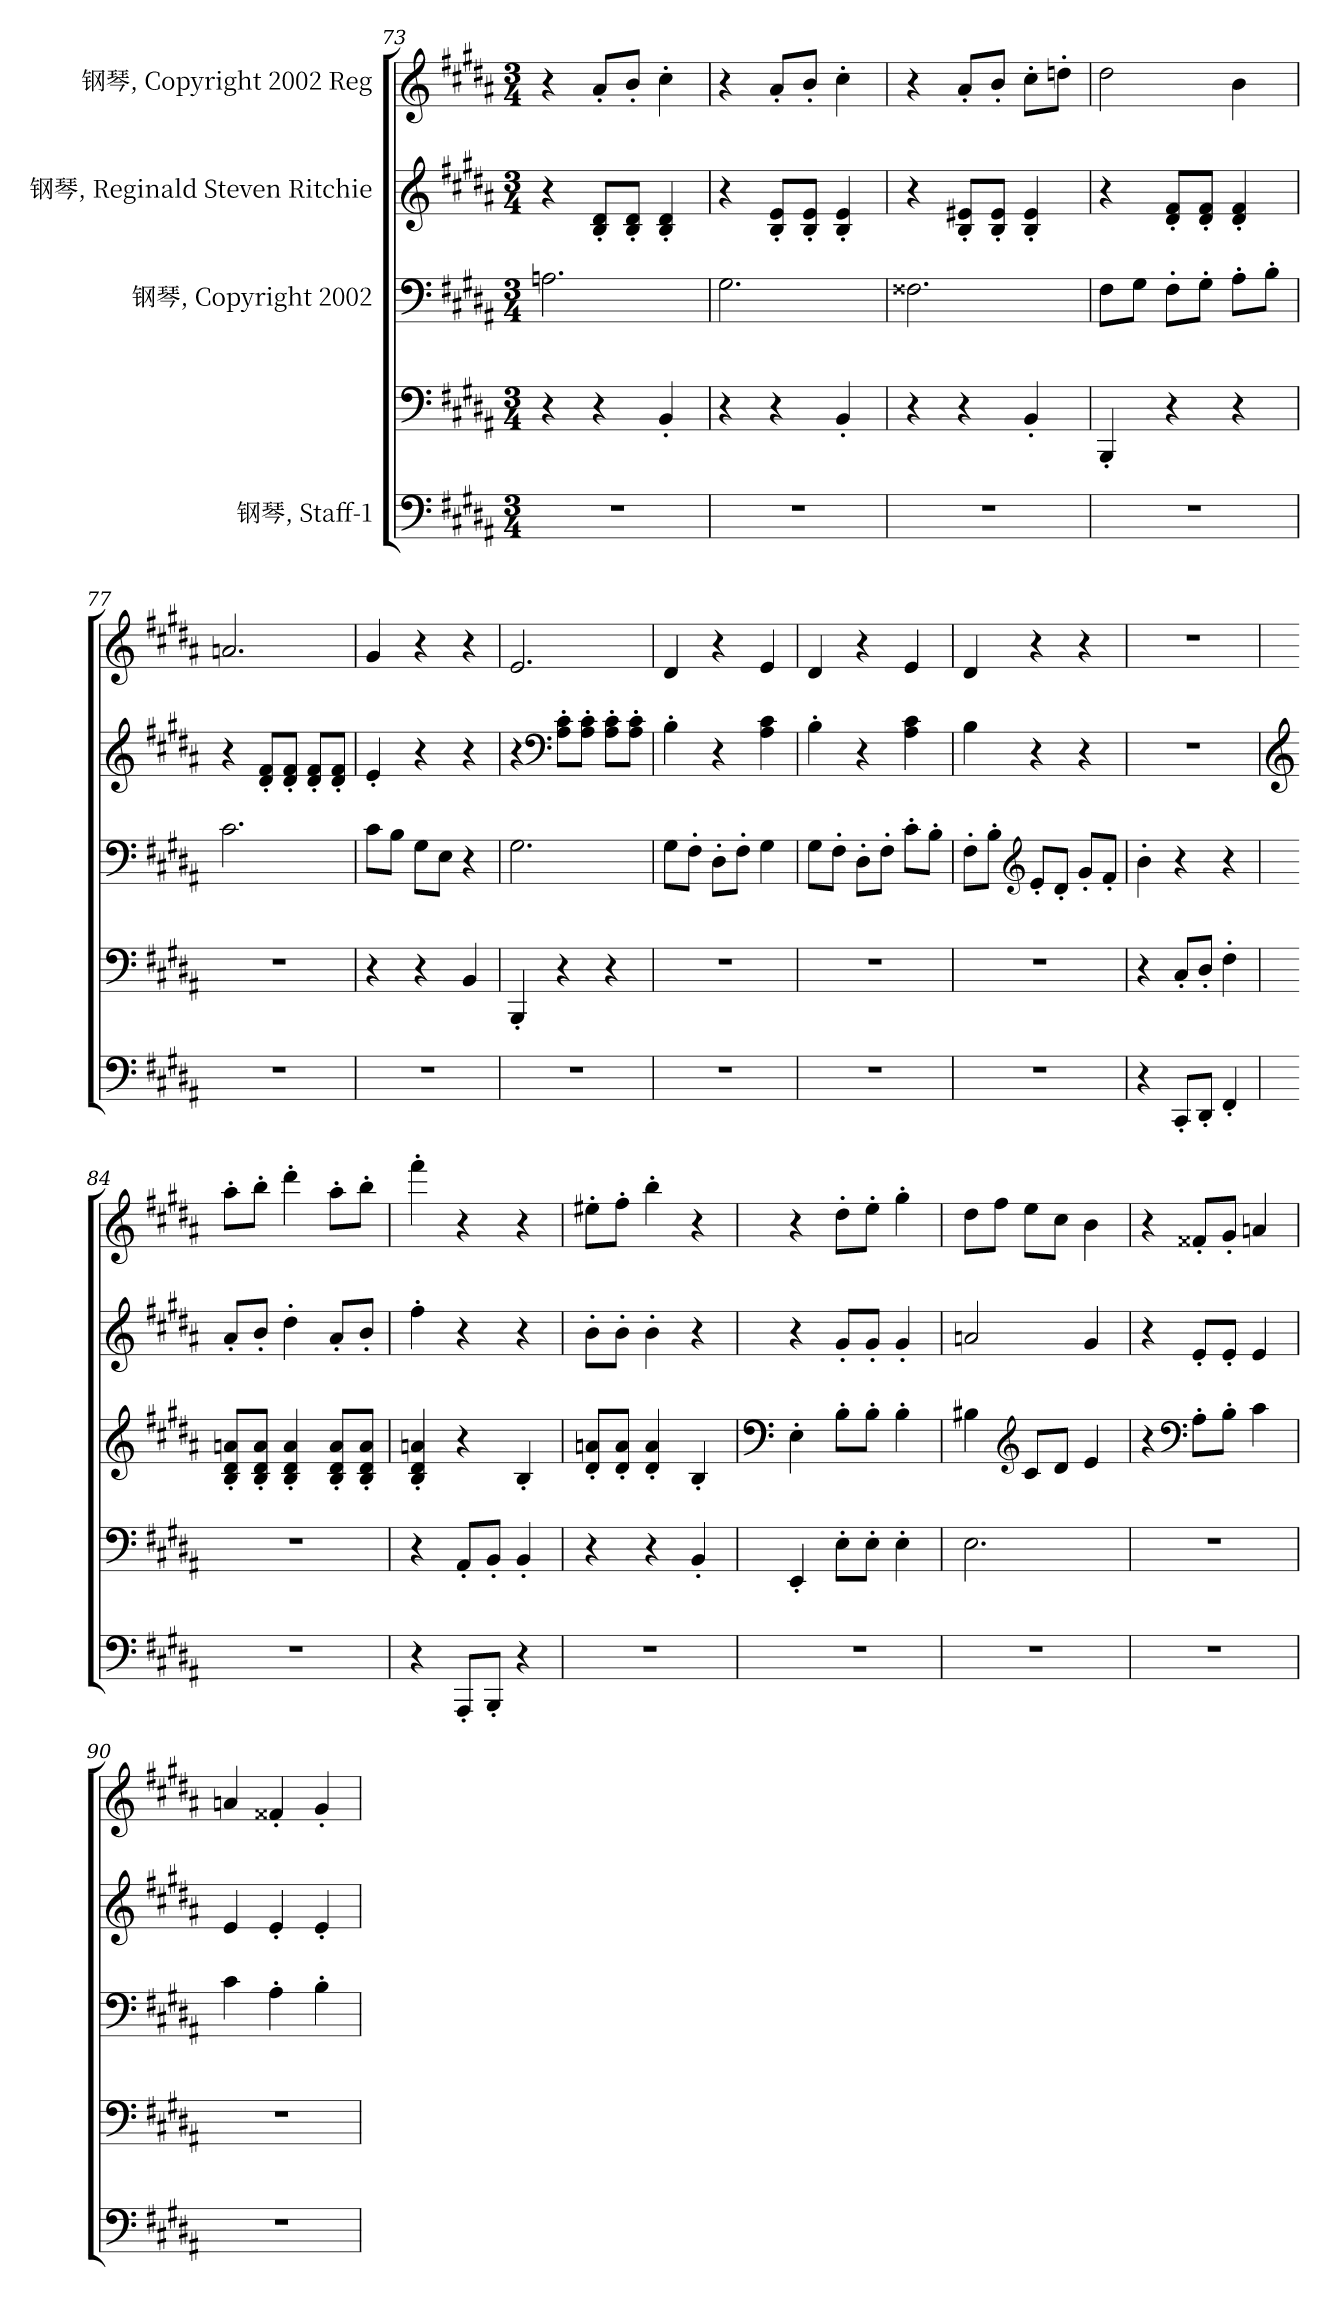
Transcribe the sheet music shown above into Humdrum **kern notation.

**kern	**kern	**kern	**kern	**kern
*part4	*part4	*part3	*part2	*part1
*staff5	*staff4	*staff3	*staff2	*staff1
*I"钢琴, Staff-1	*	*I"钢琴, Copyright 2002	*I"钢琴, Reginald Steven Ritchie	*I"钢琴, Copyright 2002 Reg
*clefF4	*clefF4	*clefF4	*clefG2	*clefG2
*k[f#c#g#d#a#]	*k[f#c#g#d#a#]	*k[f#c#g#d#a#]	*k[f#c#g#d#a#]	*k[f#c#g#d#a#]
*M3/4	*M3/4	*M3/4	*M3/4	*M3/4
=73	=73	=73	=73	=73
2.r	4r	2.An\	4r	4r
.	4r	.	8B/' 8d#/'L	8a#'/L
.	.	.	8B/' 8d#/'J	8b'/J
.	4BB'/	.	4B/' 4d#/'	4cc#'\
!!LO:PB:g=z
=74	=74	=74	=74	=74
2.r	4r	2.G#\	4r	4r
.	4r	.	8B/' 8e/'L	8a#'/L
.	.	.	8B/' 8e/'J	8b'/J
.	4BB'/	.	4B/' 4e/'	4cc#'\
=75	=75	=75	=75	=75
2.r	4r	2.F##X\	4r	4r
.	4r	.	8B/' 8e#X/'L	8a#'/L
.	.	.	8B/' 8e#/'J	8b'/J
.	4BB'/	.	4B/' 4e#/'	8cc#'\L
.	.	.	.	8ddn'\J
=76	=76	=76	=76	=76
2.r	4BBB'/	8F#\L	4r	2dd#\
.	.	8G#\J	.	.
.	4r	8F#'\L	8d#/' 8f#/'L	.
.	.	8G#'\J	8d#/' 8f#/'J	.
.	4r	8A#'\L	4d#/' 4f#/'	4b\
.	.	8B'\J	.	.
=77	=77	=77	=77	=77
2.r	2.r	2.c#\	4r	2.an/
.	.	.	8d#/' 8f#/'L	.
.	.	.	8d#/' 8f#/'J	.
.	.	.	8d#/' 8f#/'L	.
.	.	.	8d#/' 8f#/'J	.
=78	=78	=78	=78	=78
2.r	4r	8c#\L	4e'/	4g#/
.	.	8B\J	.	.
.	4r	8G#\L	4r	4r
.	.	8E\J	.	.
.	4BB/	4r	4r	4r
!!LO:LB:g=z
=79	=79	=79	=79	=79
2.r	4BBB'/	2.G#\	4r	2.e/
*	*	*	*clefF4	*
.	4r	.	8A#\' 8c#\'L	.
.	.	.	8A#\' 8c#\'J	.
.	4r	.	8A#\' 8c#\'L	.
.	.	.	8A#\' 8c#\'J	.
=80	=80	=80	=80	=80
2.r	2.r	8G#\L	4B'\	4d#/
.	.	8F#'\J	.	.
.	.	8D#'\L	4r	4r
.	.	8F#'\J	.	.
.	.	4G#\	4A#\ 4c#\	4e/
=81	=81	=81	=81	=81
2.r	2.r	8G#\L	4B'\	4d#/
.	.	8F#'\J	.	.
.	.	8D#'\L	4r	4r
.	.	8F#'\J	.	.
.	.	8c#'\L	4A#\ 4c#\	4e/
.	.	8B'\J	.	.
=82	=82	=82	=82	=82
2.r	2.r	8F#'\L	4B\	4d#/
.	.	8B'\J	.	.
*	*	*clefG2	*	*
.	.	8e'/L	4r	4r
.	.	8d#'/J	.	.
.	.	8g#'/L	4r	4r
.	.	8f#'/J	.	.
=83	=83	=83	=83	=83
4r	4r	4b'\	2.r	2.r
8CC#'/L	8C#'/L	4r	.	.
8DD#'/J	8D#'/J	.	.	.
4FF#'/	4F#'\	4r	.	.
!!LO:PB:g=z
=84	=84	=84	=84	=84
*	*	*	*clefG2	*
2.r	2.r	8B/' 8d#/' 8an/'L	8a#'/L	8aa#'\L
.	.	8B/' 8d#/' 8a/'J	8b'/J	8bb'\J
.	.	4B/' 4d#/' 4a/'	4dd#'\	4ddd#'\
.	.	8B/' 8d#/' 8a/'L	8a#'/L	8aa#'\L
.	.	8B/' 8d#/' 8a/'J	8b'/J	8bb'\J
=85	=85	=85	=85	=85
4r	4r	4B/' 4d#/' 4an/'	4ff#'\	4fff#'\
8AAA#'/L	8AA#'/L	4r	4r	4r
8BBB'/J	8BB'/J	.	.	.
4r	4BB'/	4B'/	4r	4r
=86	=86	=86	=86	=86
2.r	4r	8d#/' 8an/'L	8b'\L	8ee#X'\L
.	.	8d#/' 8a/'J	8b'\J	8ff#'\J
.	4r	4d#/' 4a/'	4b'\	4bb'\
.	4BB'/	4B'/	4r	4r
=87	=87	=87	=87	=87
*	*	*clefF4	*	*
2.r	4EE'/	4E'\	4r	4r
.	8E'\L	8B'\L	8g#'/L	8dd#'\L
.	8E'\J	8B'\J	8g#'/J	8ee'\J
.	4E'\	4B'\	4g#'/	4gg#'\
=88	=88	=88	=88	=88
2.r	2.E\	4B#X\	2an/	8dd#\L
.	.	.	.	8ff#\J
*	*	*clefG2	*	*
.	.	8c#/L	.	8ee\L
.	.	8d#/J	.	8cc#\J
.	.	4e/	4g#/	4b\
=89	=89	=89	=89	=89
2.r	2.r	4r	4r	4r
*	*	*clefF4	*	*
.	.	8A#'\L	8e'/L	8f##X'/L
.	.	8B'\J	8e'/J	8g#'/J
.	.	4c#\	4e/	4an/
!!LO:LB:g=z
=90	=90	=90	=90	=90
2.r	2.r	4c#\	4e/	4an/
.	.	4A#'\	4e'/	4f##X'/
.	.	4B'\	4e'/	4g#'/
=	=	=	=	=
*-	*-	*-	*-	*-
